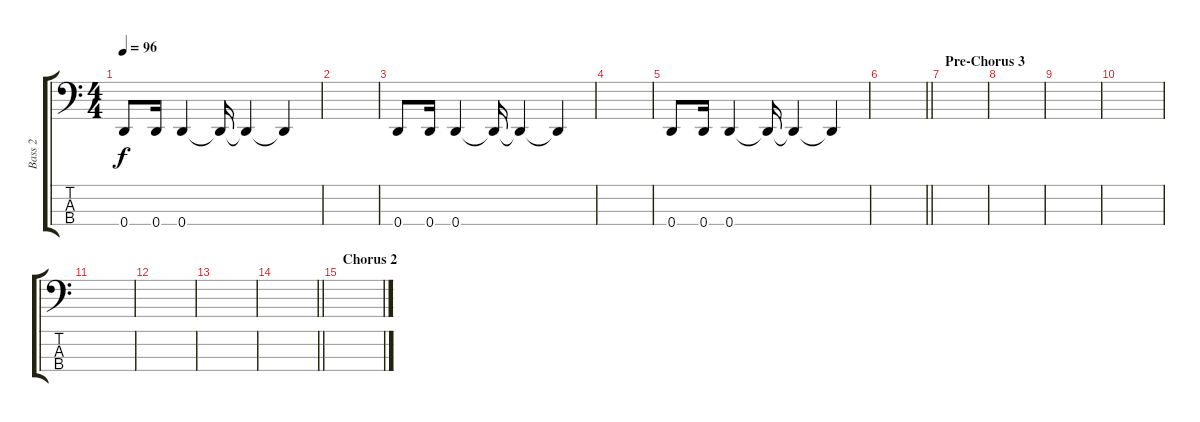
\track ("Bass 2 " "Bass 2 ") {instrument electricbassfinger}
\staff {score tabs}
\tuning (G2 D2 A1 D1) {hide}
\ts (4 4)
\tempo 96
\clef f4
\ks c
0.4.8{dy f} 0.4.16 0.4.4 0.4{t}.16{volume 6} 0.4{t}.4 0.4{t}.4 |
|
0.4.8 0.4.16 0.4.4 0.4{t}.16{volume 6} 0.4{t}.4 0.4{t}.4 |
|
0.4.8 0.4.16 0.4.4{volume 6} 0.4{t}.16 0.4{t}.4 0.4{t}.4 |
\barLineRight lightlight
|
\section ("" "Pre-Chorus 3")
|
|
|
|
|
|
|
\barLineRight lightlight
|
\section ("" "Chorus 2")
